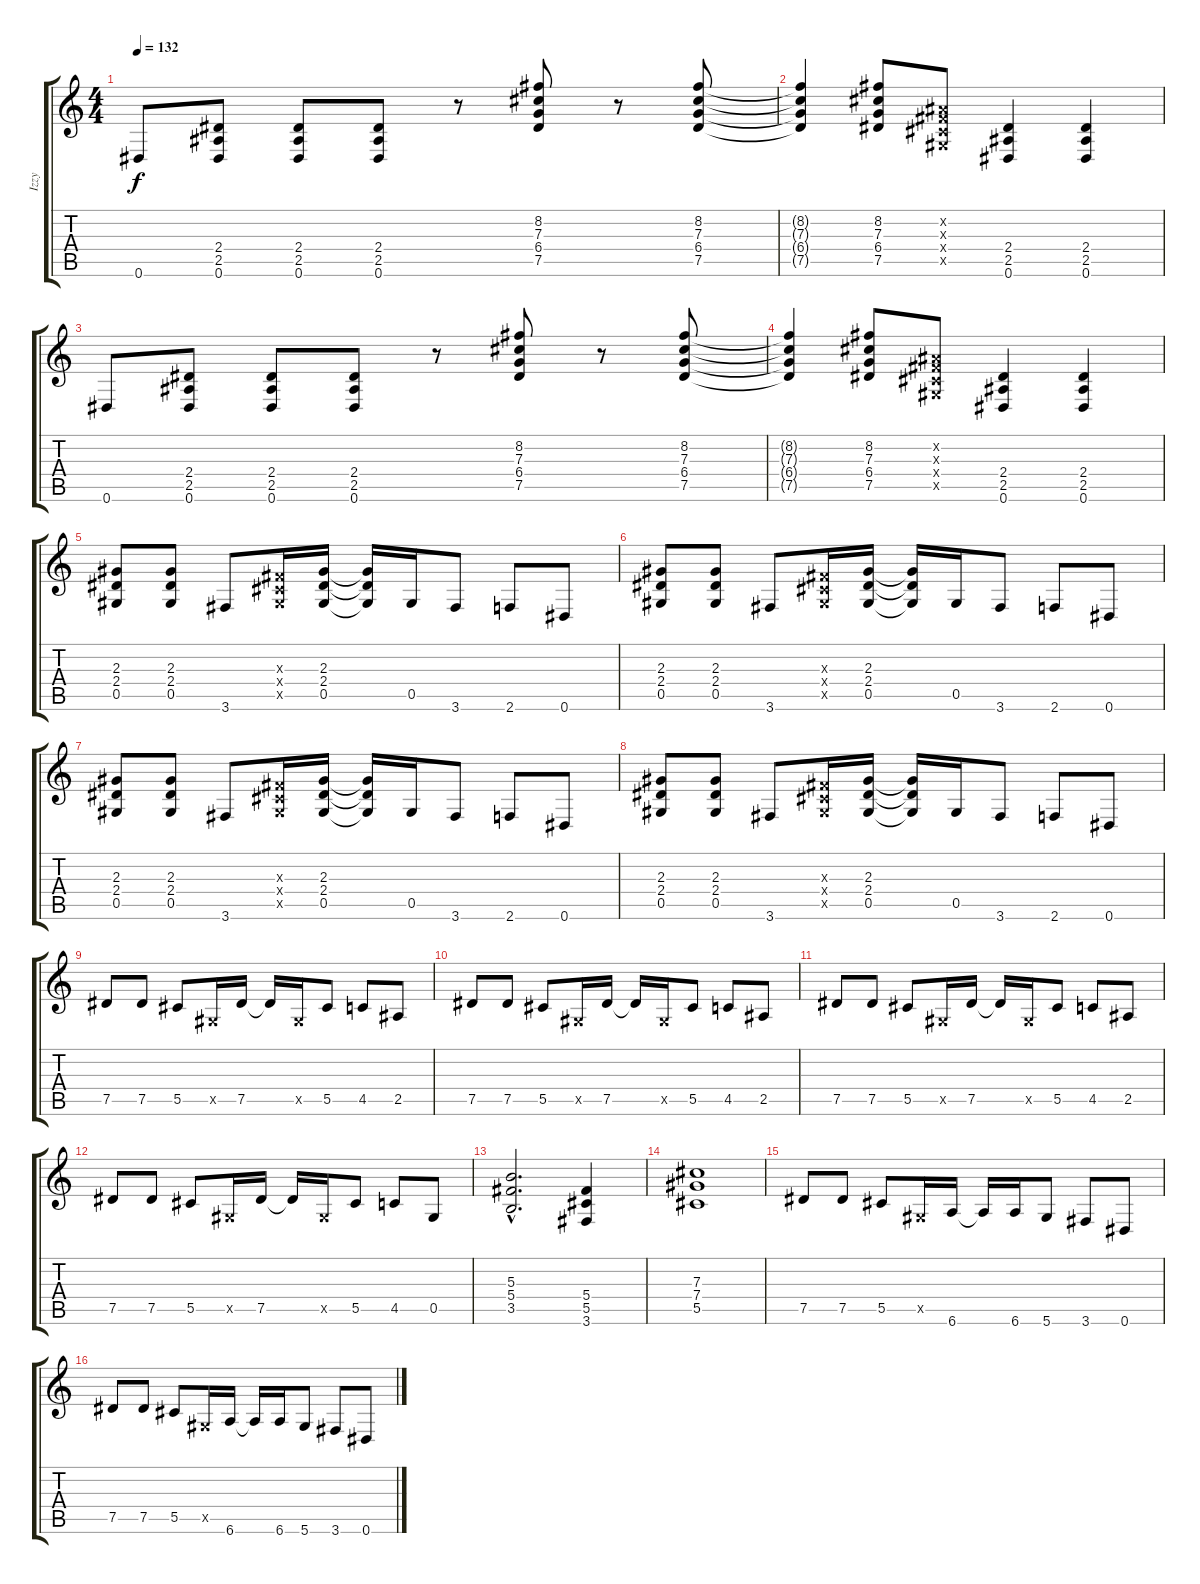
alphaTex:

\track ("Izzy" "Izzy") {instrument overdrivenguitar}
\staff {score tabs}
\tuning (Eb4 Bb3 Gb3 Db3 Ab2 Eb2) {hide}
\ts (4 4)
\tempo 132
\clef g2
\ks c
0.6.8{dy f} (2.4 2.5 0.6).8 (2.4 2.5 0.6).8 (2.4 2.5 0.6).8 r.8 (8.2 7.3 6.4 7.5).8 r.8 (8.2 7.3 6.4 7.5).8 |
(8.2{t} 7.3{t} 6.4{t} 7.5{t}).4 (8.2 7.3 6.4 7.5).8 (0.2{x} 0.3{x} 0.4{x} 0.5{x}).8 (2.4 2.5 0.6).4 (2.4 2.5 0.6).4 |
0.6.8 (2.4 2.5 0.6).8 (2.4 2.5 0.6).8 (2.4 2.5 0.6).8 r.8 (8.2 7.3 6.4 7.5).8 r.8 (8.2 7.3 6.4 7.5).8 |
(8.2{t} 7.3{t} 6.4{t} 7.5{t}).4 (8.2 7.3 6.4 7.5).8 (0.2{x} 0.3{x} 0.4{x} 0.5{x}).8 (2.4 2.5 0.6).4 (2.4 2.5 0.6).4 |
(2.3 2.4 0.5).8 (2.3 2.4 0.5).8 3.6.8 (0.3{x} 0.4{x} 0.5{x}).16 (2.3 2.4 0.5).16 (2.3{t} 2.4{t} 0.5{t}).16 0.5.16 3.6.8 2.6.8 0.6.8 |
(2.3 2.4 0.5).8 (2.3 2.4 0.5).8 3.6.8 (0.3{x} 0.4{x} 0.5{x}).16 (2.3 2.4 0.5).16 (2.3{t} 2.4{t} 0.5{t}).16 0.5.16 3.6.8 2.6.8 0.6.8 |
(2.3 2.4 0.5).8 (2.3 2.4 0.5).8 3.6.8 (0.3{x} 0.4{x} 0.5{x}).16 (2.3 2.4 0.5).16 (2.3{t} 2.4{t} 0.5{t}).16 0.5.16 3.6.8 2.6.8 0.6.8 |
(2.3 2.4 0.5).8 (2.3 2.4 0.5).8 3.6.8 (0.3{x} 0.4{x} 0.5{x}).16 (2.3 2.4 0.5).16 (2.3{t} 2.4{t} 0.5{t}).16 0.5.16 3.6.8 2.6.8 0.6.8 |
7.5.8 7.5.8 5.5.8 0.5{x}.16 7.5.16 7.5{t}.16 0.5{x}.16 5.5.8 4.5.8 2.5.8 |
7.5.8 7.5.8 5.5.8 0.5{x}.16 7.5.16 7.5{t}.16 0.5{x}.16 5.5.8 4.5.8 2.5.8 |
7.5.8 7.5.8 5.5.8 0.5{x}.16 7.5.16 7.5{t}.16 0.5{x}.16 5.5.8 4.5.8 2.5.8 |
7.5.8 7.5.8 5.5.8 0.5{x}.16 7.5.16 7.5{t}.16 0.5{x}.16 5.5.8 4.5.8 0.5.8 |
(5.3{hac} 5.4{hac} 3.5{hac}).2{d} (5.4 5.5 3.6).4 |
(7.3 7.4 5.5).1 |
7.5.8 7.5.8 5.5.8 0.5{x}.16 6.6.16 6.6{t}.16 6.6.16 5.6.8 3.6.8 0.6.8 |
7.5.8 7.5.8 5.5.8 0.5{x}.16 6.6.16 6.6{t}.16 6.6.16 5.6.8 3.6.8 0.6.8
